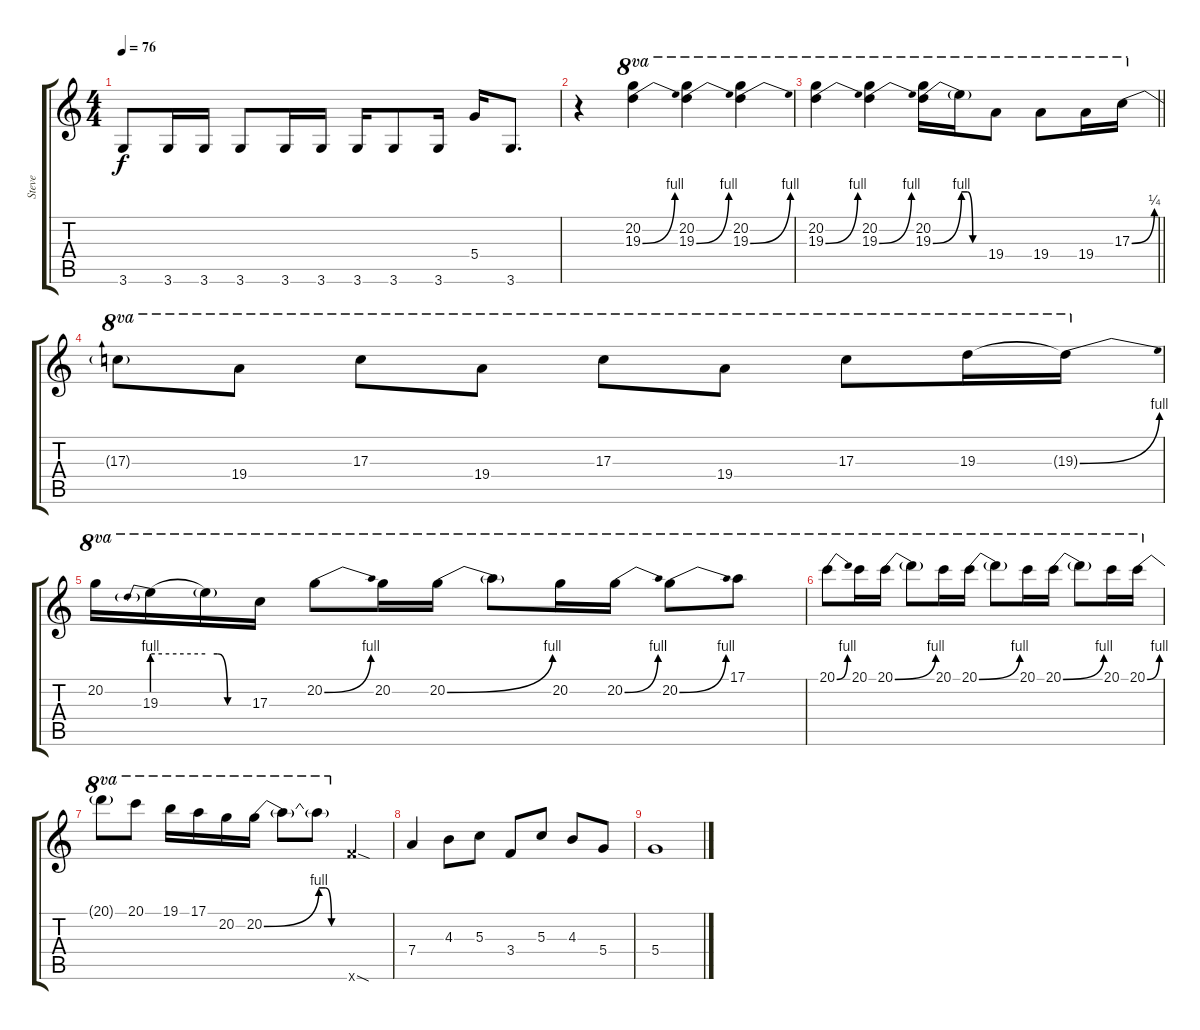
\track ("Steve" "Steve") {instrument distortionguitar}
\staff {score tabs}
\tuning (E4 B3 G3 D3 A2 E2) {hide}
\ts (4 4)
\tempo 76
\clef g2
\ks aminor
3.6.8{dy f} 3.6.16 3.6.16 3.6.8 3.6.16 3.6.16 3.6.16 3.6.8 3.6.16 5.4.16 3.6.8{d} |
r.4 (20.2 19.3{be (bend 0 0 60 4)}).4{ot 8va} (20.2 19.3{be (bend 0 0 60 4)}).4{ot 8va} (20.2 19.3{be (bend 0 0 60 4)}).4{ot 8va} |
\barLineRight lightlight
(20.2 19.3{be (bend 0 0 60 4)}).4{ot 8va} (20.2 19.3{be (bend 0 0 60 4)}).4{ot 8va} (20.2 19.3{be (bend 0 0 60 4)}).16{ot 8va} 19.3{be (custom 0 4 15 4 30 0 60 0) t}.16{ot 8va} 19.4.8{ot 8va} 19.4.8{ot 8va} 19.4.16{ot 8va} 17.3{be (bend 0 0 60 1)}.16{ot 8va} |
17.3{t}.8{ot 8va} 19.4.8{ot 8va} 17.3.8{ot 8va} 19.4.8{ot 8va} 17.3.8{ot 8va} 19.4.8{ot 8va} 17.3.8{ot 8va} 19.3.16{ot 8va} 19.3{be (bend 0 0 60 4) t}.16{ot 8va} |
20.2.16{ot 8va} 19.3{be (prebend 0 4 60 4)}.16{ot 8va} 19.3{be (custom 0 4 15 4 30 0 60 0) t}.16{ot 8va} 17.3.16{ot 8va} 20.2{be (bend 0 0 60 4)}.8{ot 8va} 20.2.16{ot 8va} 20.2{be (bend 0 0 60 4)}.16{ot 8va} 20.2{t}.8{ot 8va} 20.2.16{ot 8va} 20.2{be (bend 0 0 60 4)}.16{ot 8va} 20.2{be (bend 0 0 60 4)}.8{ot 8va} 17.1.8{ot 8va} |
20.1{be (bend 0 0 60 4)}.8{ot 8va} 20.1.16{ot 8va} 20.1{be (bend 0 0 60 4)}.16{ot 8va} 20.1{t}.8{ot 8va} 20.1.16{ot 8va} 20.1{be (bend 0 0 60 4)}.16{ot 8va} 20.1{t}.8{ot 8va} 20.1.16{ot 8va} 20.1{be (bend 0 0 60 4)}.16{ot 8va} 20.1{t}.8{ot 8va} 20.1.16{ot 8va} 20.1{be (bend 0 0 60 4)}.16{ot 8va} |
20.1{t}.8{ot 8va} 20.1.8{ot 8va} 19.1.16{ot 8va} 17.1.16{ot 8va} 20.2.16{ot 8va} 20.2{be (bend 0 0 60 4)}.16{ot 8va} 20.2{t}.8{ot 8va} 20.2{be (custom 0 4 15 4 30 0 60 0) t}.8{ot 8va} 13.6{sod x}.4 |
7.4.4 4.3.8 5.3.8 3.4.8 5.3.8 4.3.8 5.4.8 |
5.4.1
